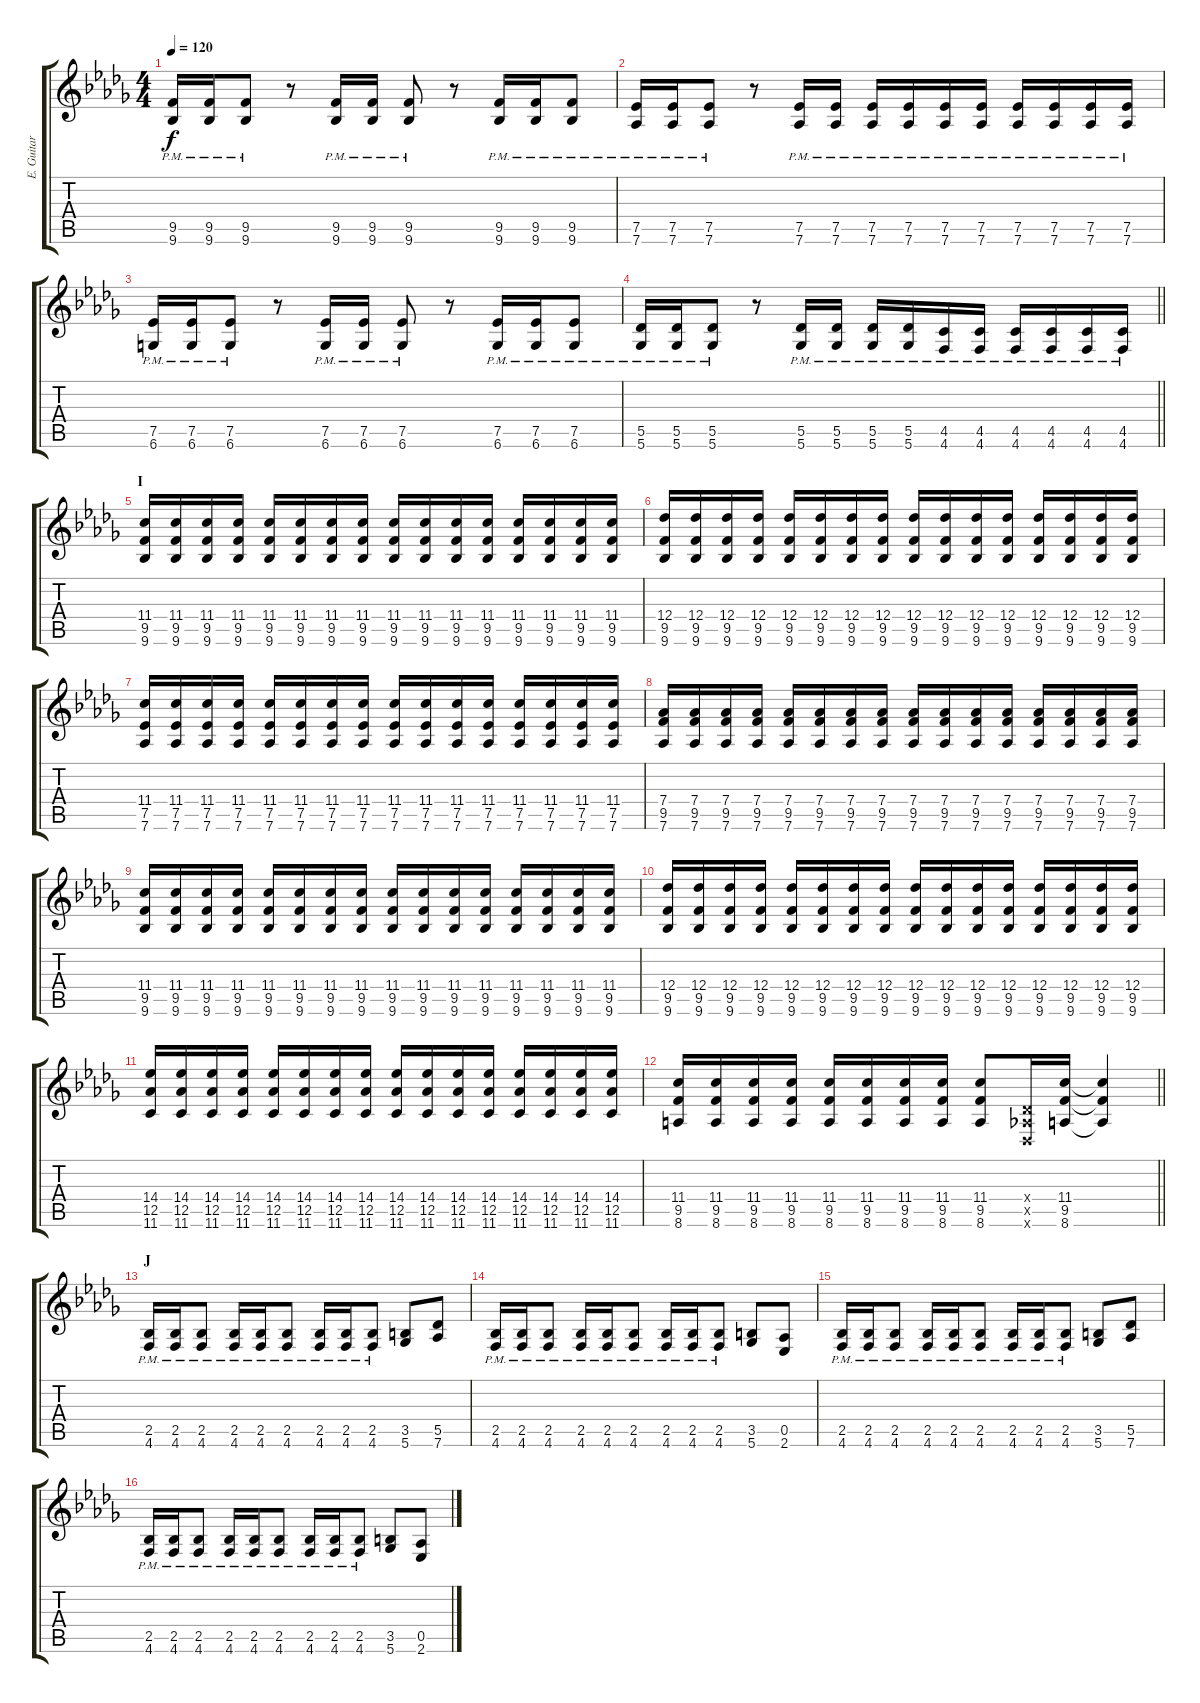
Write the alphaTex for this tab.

\track ("E. Guitar I" "E. Guitar ") {instrument overdrivenguitar}
\staff {score tabs}
\tuning (Eb4 Bb3 Gb3 Db3 Ab2 Db2) {hide}
\ts (4 4)
\tempo 120
\clef g2
\ks db
(9.5{pm} 9.6{pm}).16{dy f} (9.5{pm} 9.6{pm}).16 (9.5{pm} 9.6{pm}).8 r.8 (9.5{pm} 9.6{pm}).16 (9.5{pm} 9.6{pm}).16 (9.5{pm} 9.6{pm}).8 r.8 (9.5{pm} 9.6{pm}).16 (9.5{pm} 9.6{pm}).16 (9.5{pm} 9.6{pm}).8 |
(7.5{pm} 7.6{pm}).16 (7.5{pm} 7.6{pm}).16 (7.5{pm} 7.6{pm}).8 r.8 (7.5{pm} 7.6{pm}).16 (7.5{pm} 7.6{pm}).16 (7.5{pm} 7.6{pm}).16 (7.5{pm} 7.6{pm}).16 (7.5{pm} 7.6{pm}).16 (7.5{pm} 7.6{pm}).16 (7.5{pm} 7.6{pm}).16 (7.5{pm} 7.6{pm}).16 (7.5{pm} 7.6{pm}).16 (7.5{pm} 7.6{pm}).16 |
(7.5{pm} 6.6{pm}).16 (7.5{pm} 6.6{pm}).16 (7.5{pm} 6.6{pm}).8 r.8 (7.5{pm} 6.6{pm}).16 (7.5{pm} 6.6{pm}).16 (7.5{pm} 6.6{pm}).8 r.8 (7.5{pm} 6.6{pm}).16 (7.5{pm} 6.6{pm}).16 (7.5{pm} 6.6{pm}).8 |
\barLineRight lightlight
(5.5{pm} 5.6{pm}).16 (5.5{pm} 5.6{pm}).16 (5.5{pm} 5.6{pm}).8 r.8 (5.5{pm} 5.6{pm}).16 (5.5{pm} 5.6{pm}).16 (5.5{pm} 5.6{pm}).16 (5.5{pm} 5.6{pm}).16 (4.5{pm} 4.6{pm}).16 (4.5{pm} 4.6{pm}).16 (4.5{pm} 4.6{pm}).16 (4.5{pm} 4.6{pm}).16 (4.5{pm} 4.6{pm}).16 (4.5{pm} 4.6{pm}).16 |
\section ("" "I")
(11.4 9.5 9.6).16 (11.4 9.5 9.6).16 (11.4 9.5 9.6).16 (11.4 9.5 9.6).16 (11.4 9.5 9.6).16 (11.4 9.5 9.6).16 (11.4 9.5 9.6).16 (11.4 9.5 9.6).16 (11.4 9.5 9.6).16 (11.4 9.5 9.6).16 (11.4 9.5 9.6).16 (11.4 9.5 9.6).16 (11.4 9.5 9.6).16 (11.4 9.5 9.6).16 (11.4 9.5 9.6).16 (11.4 9.5 9.6).16 |
(12.4 9.5 9.6).16 (12.4 9.5 9.6).16 (12.4 9.5 9.6).16 (12.4 9.5 9.6).16 (12.4 9.5 9.6).16 (12.4 9.5 9.6).16 (12.4 9.5 9.6).16 (12.4 9.5 9.6).16 (12.4 9.5 9.6).16 (12.4 9.5 9.6).16 (12.4 9.5 9.6).16 (12.4 9.5 9.6).16 (12.4 9.5 9.6).16 (12.4 9.5 9.6).16 (12.4 9.5 9.6).16 (12.4 9.5 9.6).16 |
(11.4 7.5 7.6).16 (11.4 7.5 7.6).16 (11.4 7.5 7.6).16 (11.4 7.5 7.6).16 (11.4 7.5 7.6).16 (11.4 7.5 7.6).16 (11.4 7.5 7.6).16 (11.4 7.5 7.6).16 (11.4 7.5 7.6).16 (11.4 7.5 7.6).16 (11.4 7.5 7.6).16 (11.4 7.5 7.6).16 (11.4 7.5 7.6).16 (11.4 7.5 7.6).16 (11.4 7.5 7.6).16 (11.4 7.5 7.6).16 |
(7.4 9.5 7.6).16 (7.4 9.5 7.6).16 (7.4 9.5 7.6).16 (7.4 9.5 7.6).16 (7.4 9.5 7.6).16 (7.4 9.5 7.6).16 (7.4 9.5 7.6).16 (7.4 9.5 7.6).16 (7.4 9.5 7.6).16 (7.4 9.5 7.6).16 (7.4 9.5 7.6).16 (7.4 9.5 7.6).16 (7.4 9.5 7.6).16 (7.4 9.5 7.6).16 (7.4 9.5 7.6).16 (7.4 9.5 7.6).16 |
(11.4 9.5 9.6).16 (11.4 9.5 9.6).16 (11.4 9.5 9.6).16 (11.4 9.5 9.6).16 (11.4 9.5 9.6).16 (11.4 9.5 9.6).16 (11.4 9.5 9.6).16 (11.4 9.5 9.6).16 (11.4 9.5 9.6).16 (11.4 9.5 9.6).16 (11.4 9.5 9.6).16 (11.4 9.5 9.6).16 (11.4 9.5 9.6).16 (11.4 9.5 9.6).16 (11.4 9.5 9.6).16 (11.4 9.5 9.6).16 |
(12.4 9.5 9.6).16 (12.4 9.5 9.6).16 (12.4 9.5 9.6).16 (12.4 9.5 9.6).16 (12.4 9.5 9.6).16 (12.4 9.5 9.6).16 (12.4 9.5 9.6).16 (12.4 9.5 9.6).16 (12.4 9.5 9.6).16 (12.4 9.5 9.6).16 (12.4 9.5 9.6).16 (12.4 9.5 9.6).16 (12.4 9.5 9.6).16 (12.4 9.5 9.6).16 (12.4 9.5 9.6).16 (12.4 9.5 9.6).16 |
(14.4 12.5 11.6).16 (14.4 12.5 11.6).16 (14.4 12.5 11.6).16 (14.4 12.5 11.6).16 (14.4 12.5 11.6).16 (14.4 12.5 11.6).16 (14.4 12.5 11.6).16 (14.4 12.5 11.6).16 (14.4 12.5 11.6).16 (14.4 12.5 11.6).16 (14.4 12.5 11.6).16 (14.4 12.5 11.6).16 (14.4 12.5 11.6).16 (14.4 12.5 11.6).16 (14.4 12.5 11.6).16 (14.4 12.5 11.6).16 |
\barLineRight lightlight
(11.4 9.5 8.6).16 (11.4 9.5 8.6).16 (11.4 9.5 8.6).16 (11.4 9.5 8.6).16 (11.4 9.5 8.6).16 (11.4 9.5 8.6).16 (11.4 9.5 8.6).16 (11.4 9.5 8.6).16 (11.4 9.5 8.6).8 (0.4{x} 0.5{x} 0.6{x}).16 (11.4 9.5 8.6).16 (11.4{t} 9.5{t} 8.6{t}).4 |
\section ("" "J")
(2.5{pm} 4.6{pm}).16 (2.5{pm} 4.6{pm}).16 (2.5{pm} 4.6{pm}).8 (2.5{pm} 4.6{pm}).16 (2.5{pm} 4.6{pm}).16 (2.5{pm} 4.6{pm}).8 (2.5{pm} 4.6{pm}).16 (2.5{pm} 4.6{pm}).16 (2.5{pm} 4.6{pm}).8 (3.5 5.6).8 (5.5 7.6).8 |
(2.5{pm} 4.6{pm}).16 (2.5{pm} 4.6{pm}).16 (2.5{pm} 4.6{pm}).8 (2.5{pm} 4.6{pm}).16 (2.5{pm} 4.6{pm}).16 (2.5{pm} 4.6{pm}).8 (2.5{pm} 4.6{pm}).16 (2.5{pm} 4.6{pm}).16 (2.5{pm} 4.6{pm}).8 (3.5 5.6).8 (0.5 2.6).8 |
(2.5{pm} 4.6{pm}).16 (2.5{pm} 4.6{pm}).16 (2.5{pm} 4.6{pm}).8 (2.5{pm} 4.6{pm}).16 (2.5{pm} 4.6{pm}).16 (2.5{pm} 4.6{pm}).8 (2.5{pm} 4.6{pm}).16 (2.5{pm} 4.6{pm}).16 (2.5{pm} 4.6{pm}).8 (3.5 5.6).8 (5.5 7.6).8 |
(2.5{pm} 4.6{pm}).16 (2.5{pm} 4.6{pm}).16 (2.5{pm} 4.6{pm}).8 (2.5{pm} 4.6{pm}).16 (2.5{pm} 4.6{pm}).16 (2.5{pm} 4.6{pm}).8 (2.5{pm} 4.6{pm}).16 (2.5{pm} 4.6{pm}).16 (2.5{pm} 4.6{pm}).8 (3.5 5.6).8 (0.5 2.6).8
